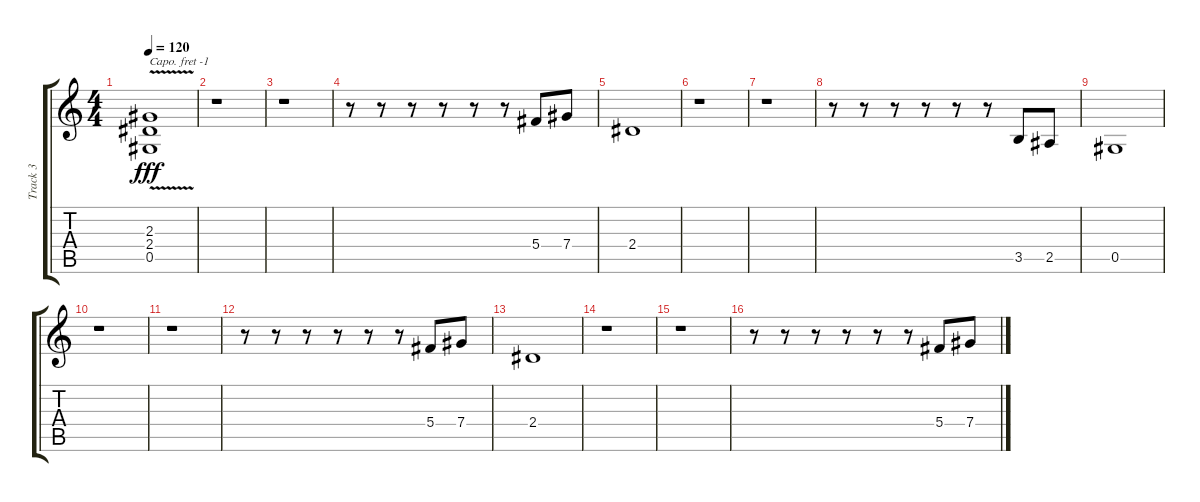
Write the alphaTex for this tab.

\track ("Track 3" "Track 3") {instrument overdrivenguitar}
\staff {score tabs}
\capo -1
\tuning (E4 B3 G3 D3 A2 E2) {hide}
\ts (4 4)
\tempo 120
\clef g2
\ks c
(2.3{v} 2.4 0.5).1{dy fff} |
r.1 |
r.1 |
r.8 r.8 r.8 r.8 r.8 r.8 5.4.8 7.4.8 |
2.4.1 |
r.1 |
r.1 |
r.8 r.8 r.8 r.8 r.8 r.8 3.5.8 2.5.8 |
0.5.1 |
r.1 |
r.1 |
r.8 r.8 r.8 r.8 r.8 r.8 5.4.8 7.4.8 |
2.4.1 |
r.1 |
r.1 |
r.8 r.8 r.8 r.8 r.8 r.8 5.4.8 7.4.8
